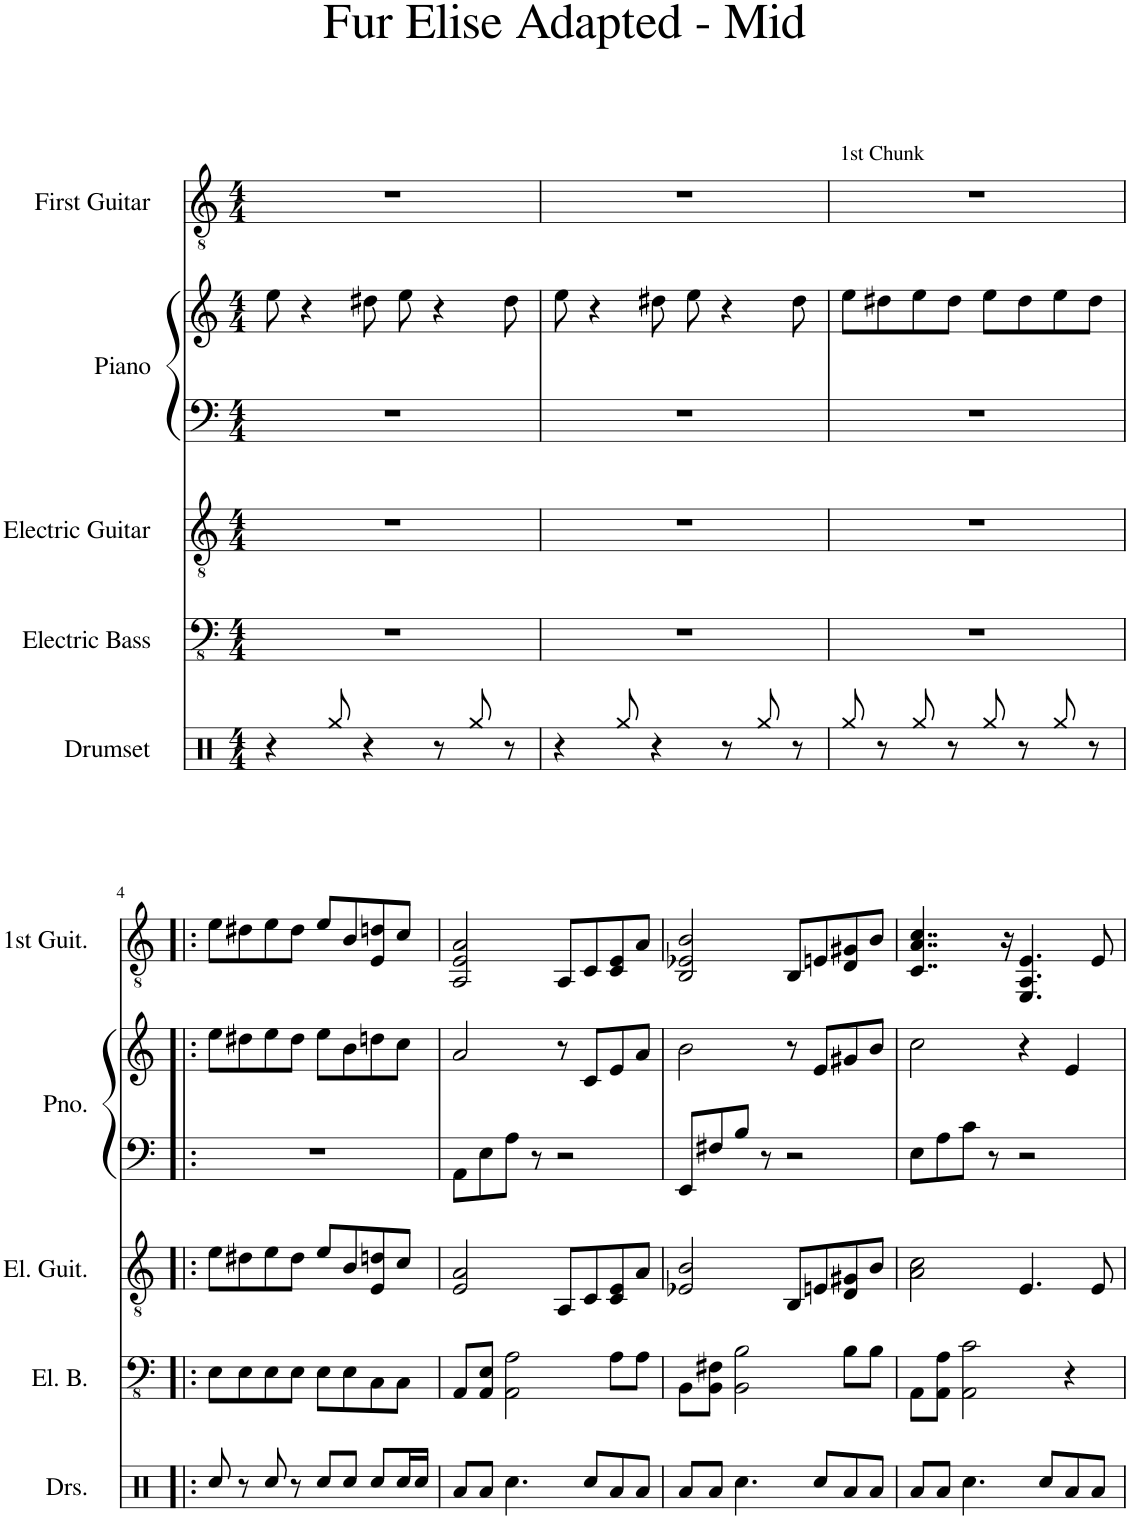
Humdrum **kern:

**kern	**kern	**kern	**kern	**kern	**kern
*part5	*part4	*part3	*part2	*part2	*part1
*staff6	*staff5	*staff4	*staff3	*staff2	*staff1
*I"Drumset	*I"Electric Bass	*I"Electric Guitar	*I"Piano	*	*I"First Guitar
*I'Drs.	*I'El. B.	*I'El. Guit.	*I'Pno.	*	*
*clefX	*clefFv4	*clefGv2	*clefF4	*clefG2	*clefGv2
*k[]	*k[]	*k[]	*k[]	*k[]	*k[]
*M4/4	*M4/4	*M4/4	*M4/4	*M4/4	*M4/4
=1	=1	=1	=1	=1	=1
4r	1r	1r	1r	8ee\	1r
.	.	.	.	4r	.
8Rgg/	.	.	.	.	.
4r	.	.	.	8dd#X\	.
.	.	.	.	8ee\	.
8r	.	.	.	4r	.
8Rgg/	.	.	.	.	.
8r	.	.	.	8dd#\	.
=2	=2	=2	=2	=2	=2
4r	1r	1r	1r	8ee\	1r
.	.	.	.	4r	.
8Rgg/	.	.	.	.	.
4r	.	.	.	8dd#X\	.
.	.	.	.	8ee\	.
8r	.	.	.	4r	.
8Rgg/	.	.	.	.	.
8r	.	.	.	8dd#\	.
=3	=3	=3	=3	=3	=3
!	!	!	!	!	!LO:TX:a:t=1st Chunk
8Rgg/	1r	1r	1r	8ee\L	1r
8r	.	.	.	8dd#X\	.
8Rgg/	.	.	.	8ee\	.
8r	.	.	.	8dd#\J	.
8Rgg/	.	.	.	8ee\L	.
8r	.	.	.	8dd#\	.
8Rgg/	.	.	.	8ee\	.
8r	.	.	.	8dd#\J	.
!!LO:LB:g=z
=4!|:	=4!|:	=4!|:	=4!|:	=4!|:	=4!|:
8Rcc/	8EE\L	8e\L	1r	8ee\L	8e\L
8r	8EE\	8d#X\	.	8dd#X\	8d#X\
8Rcc/	8EE\	8e\	.	8ee\	8e\
8r	8EE\J	8d#\J	.	8dd#\J	8d#\J
8Rcc/L	8EE\L	8e/L	.	8ee\L	8e/L
8Rcc/J	8EE\	8B/	.	8b\	8B/
8Rcc/L	8CC\	8E/ 8dn/	.	8ddn\	8E/ 8dn/
16Rcc/L	8CC\J	8c/J	.	8cc\J	8c/J
16Rcc/JJ	.	.	.	.	.
=5	=5	=5	=5	=5	=5
8Ra/L	8AAA/L	2E/ 2A/	8AA\L	2a/	2AA/ 2E/ 2A/
8Ra/J	8AAA/ 8EE/J	.	8E\	.	.
4.Rcc\	2AAA\ 2AA\	.	8A\J	.	.
.	.	.	8r	.	.
.	.	8AA/L	2r	8r	8AA/L
8Rcc/L	.	8C/	.	8c/L	8C/
8Ra/	8AA\L	8C/ 8E/	.	8e/	8C/ 8E/
8Ra/J	8AA\J	8A/J	.	8a/J	8A/J
=6	=6	=6	=6	=6	=6
8Ra/L	8BBB\L	2E-X/ 2B/	8EE/L	2b\	2BB/ 2E-X/ 2B/
8Ra/J	8BBB\ 8FF#X\J	.	8F#X/	.	.
4.Rcc\	2BBB\ 2BB\	.	8B/J	.	.
.	.	.	8r	.	.
.	.	8BB/L	2r	8r	8BB/L
8Rcc/L	.	8En/	.	8e/L	8En/
8Ra/	8BB\L	8D/ 8G#X/	.	8g#X/	8D/ 8G#X/
8Ra/J	8BB\J	8B/J	.	8b/J	8B/J
=7	=7	=7	=7	=7	=7
8Ra/L	8AAA\L	2A\ 2c\	8E\L	2cc\	4..C/ 4..A/ 4..c/
8Ra/J	8AAA\ 8AA\J	.	8A\	.	.
4.Rcc\	2AAA\ 2C\	.	8c\J	.	.
.	.	.	8r	.	.
.	.	.	.	.	16r
.	.	4.E/	2r	4r	4.EE/ 4.AA/ 4.E/
8Rcc/L	.	.	.	.	.
8Ra/	4r	.	.	4e/	.
8Ra/J	.	8E/	.	.	8E/
=	=	=	=	=	=
*-	*-	*-	*-	*-	*-
